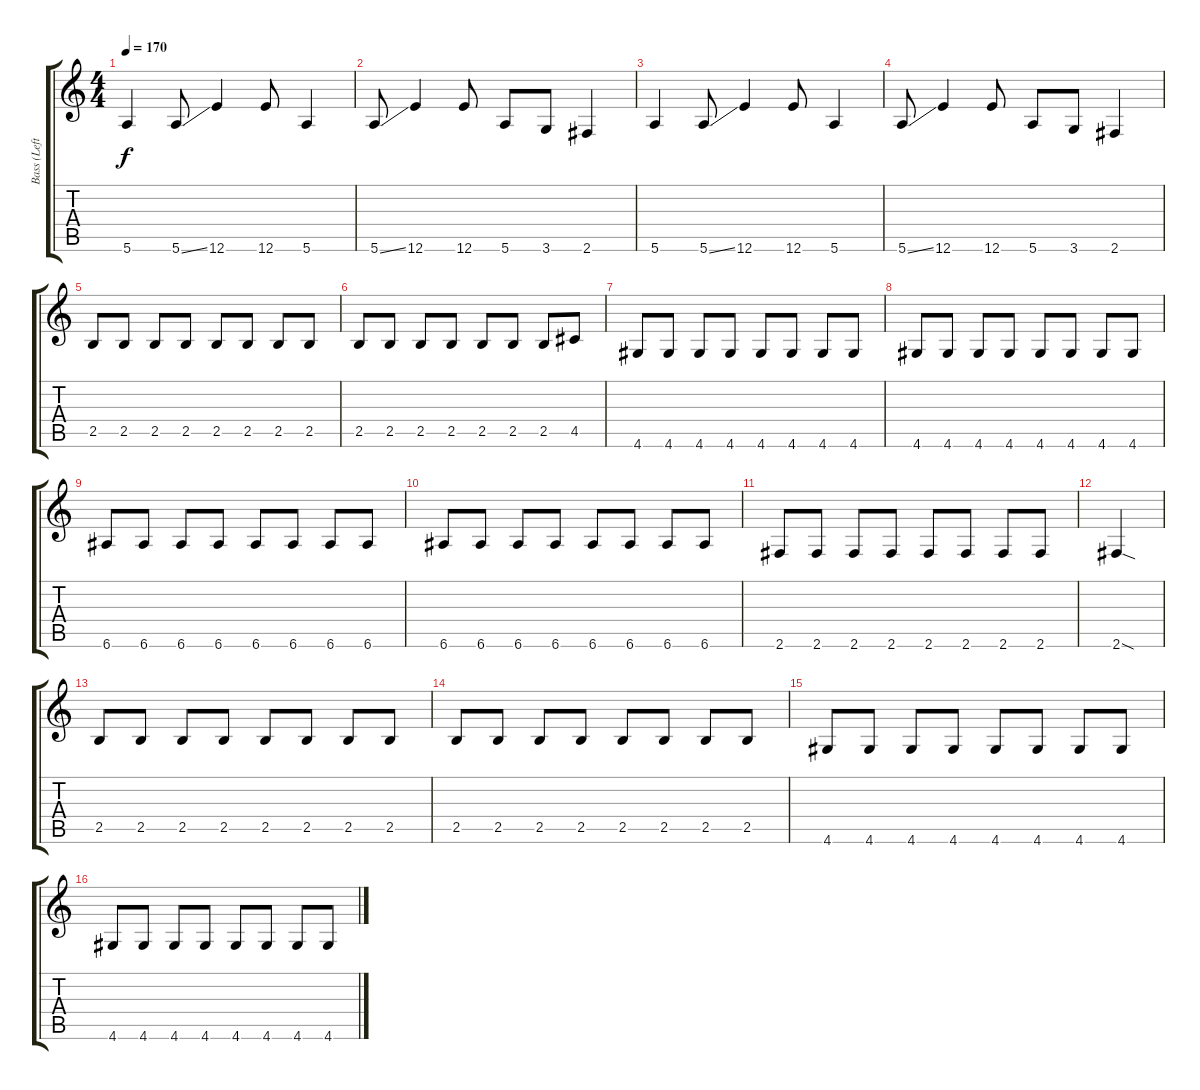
\track ("Bass (Left)" "Bass (Left") {instrument electricbassfinger}
\staff {score tabs}
\tuning (E4 B3 G3 D3 A2 E2) {hide}
\ts (4 4)
\tempo 170
\clef g2
\ks c
5.6.4{dy f} 5.6{ss}.8 12.6.4 12.6.8 5.6.4 |
5.6{ss}.8 12.6.4 12.6.8 5.6.8 3.6.8 2.6.4 |
5.6.4 5.6{ss}.8 12.6.4 12.6.8 5.6.4 |
5.6{ss}.8 12.6.4 12.6.8 5.6.8 3.6.8 2.6.4 |
2.5.8 2.5.8 2.5.8 2.5.8 2.5.8 2.5.8 2.5.8 2.5.8 |
2.5.8 2.5.8 2.5.8 2.5.8 2.5.8 2.5.8 2.5.8 4.5.8 |
4.6.8 4.6.8 4.6.8 4.6.8 4.6.8 4.6.8 4.6.8 4.6.8 |
4.6.8 4.6.8 4.6.8 4.6.8 4.6.8 4.6.8 4.6.8 4.6.8 |
6.6.8 6.6.8 6.6.8 6.6.8 6.6.8 6.6.8 6.6.8 6.6.8 |
6.6.8 6.6.8 6.6.8 6.6.8 6.6.8 6.6.8 6.6.8 6.6.8 |
2.6.8 2.6.8 2.6.8 2.6.8 2.6.8 2.6.8 2.6.8 2.6.8 |
2.6{sod}.4 |
2.5.8 2.5.8 2.5.8 2.5.8 2.5.8 2.5.8 2.5.8 2.5.8 |
2.5.8 2.5.8 2.5.8 2.5.8 2.5.8 2.5.8 2.5.8 2.5.8 |
4.6.8 4.6.8 4.6.8 4.6.8 4.6.8 4.6.8 4.6.8 4.6.8 |
4.6.8 4.6.8 4.6.8 4.6.8 4.6.8 4.6.8 4.6.8 4.6.8
